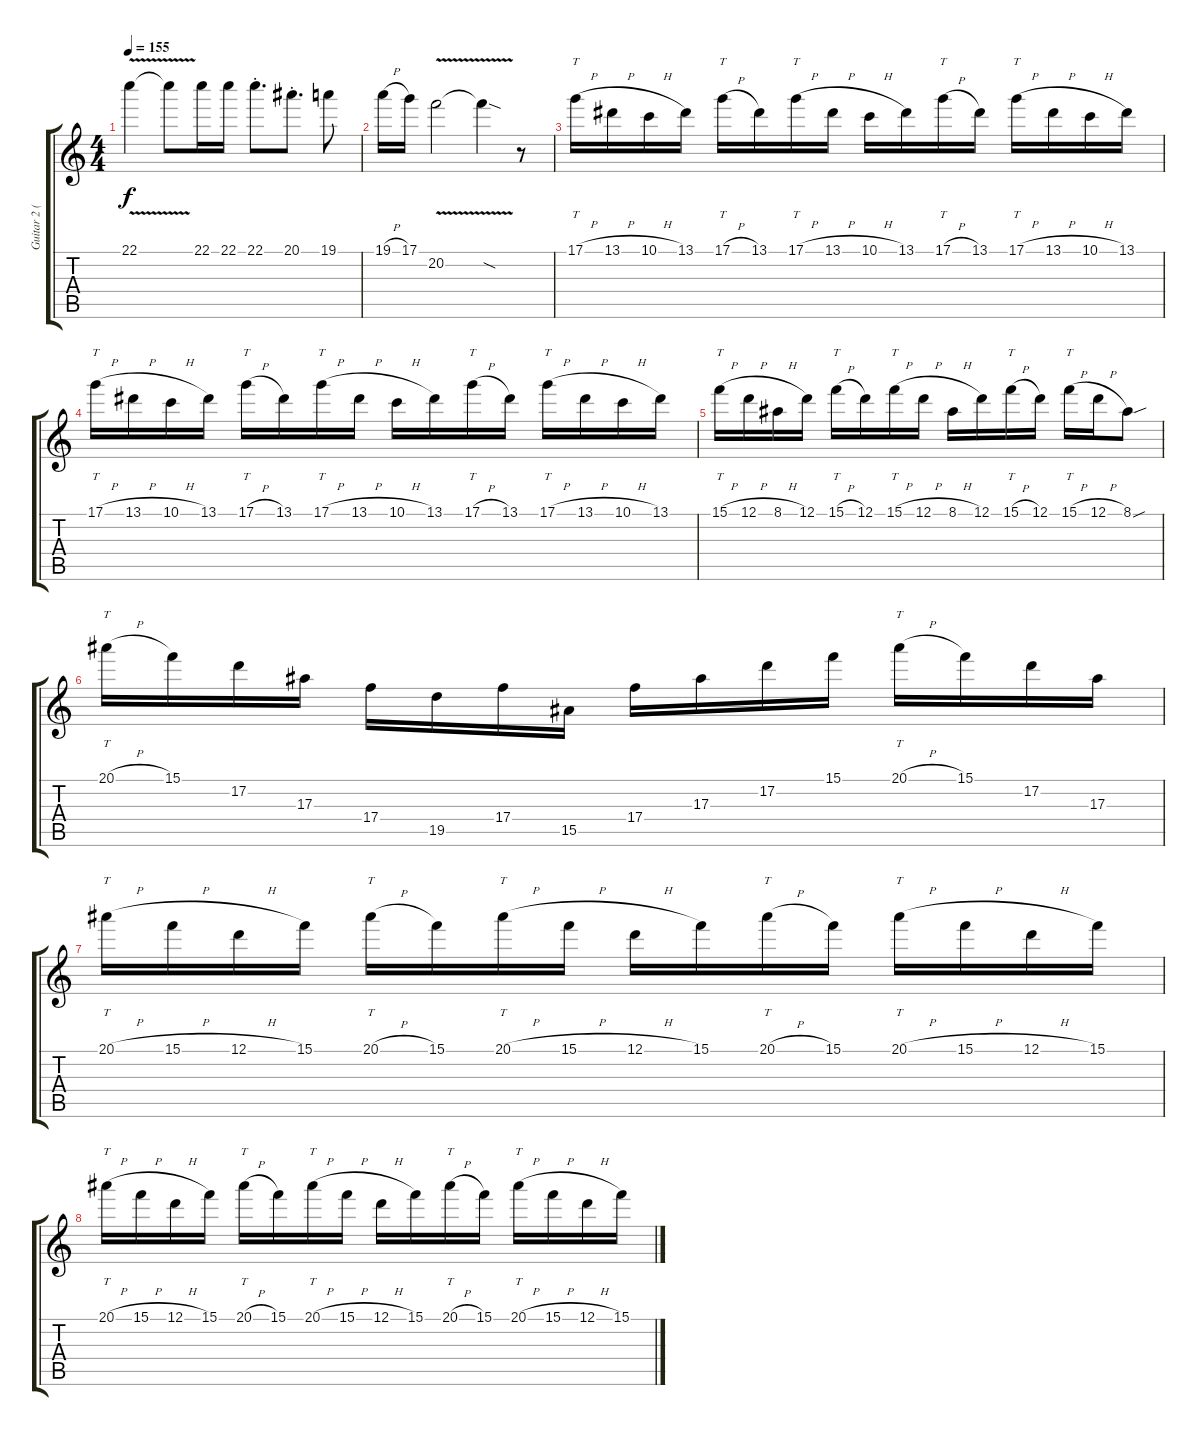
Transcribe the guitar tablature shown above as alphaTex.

\track ("Guitar 2 (Travis Miguel)" "Guitar 2 (") {instrument distortionguitar}
\staff {score tabs}
\tuning (D4 A3 F3 C3 G2 C2) {hide}
\ts (4 4)
\tempo 155
\clef g2
\ks c
22.1{v}.4{dy f} 22.1{t}.8 22.1.16 22.1.16 22.1{st}.8{d} 20.1{st}.8{d} 19.1.8 |
19.1{h}.16 17.1.16 20.2{v}.2 20.2{sod t}.4 r.8 |
17.1{h}.16{tt} 13.1{h}.16 10.1{h}.16 13.1.16 17.1{h}.16{tt} 13.1.16 17.1{h}.16{tt} 13.1{h}.16 10.1{h}.16 13.1.16 17.1{h}.16{tt} 13.1.16 17.1{h}.16{tt} 13.1{h}.16 10.1{h}.16 13.1.16 |
17.1{h}.16{tt} 13.1{h}.16 10.1{h}.16 13.1.16 17.1{h}.16{tt} 13.1.16 17.1{h}.16{tt} 13.1{h}.16 10.1{h}.16 13.1.16 17.1{h}.16{tt} 13.1.16 17.1{h}.16{tt} 13.1{h}.16 10.1{h}.16 13.1.16 |
15.1{h}.16{tt} 12.1{h}.16 8.1{h}.16 12.1.16 15.1{h}.16{tt} 12.1.16 15.1{h}.16{tt} 12.1{h}.16 8.1{h}.16 12.1.16 15.1{h}.16{tt} 12.1.16 15.1{h}.16{tt} 12.1{h}.16 8.1{sou}.8 |
20.1{h}.16{tt} 15.1.16 17.2.16 17.3.16 17.4.16 19.5.16 17.4.16 15.5.16 17.4.16 17.3.16 17.2.16 15.1.16 20.1{h}.16{tt} 15.1.16 17.2.16 17.3.16 |
20.1{h}.16{tt} 15.1{h}.16 12.1{h}.16 15.1.16 20.1{h}.16{tt} 15.1.16 20.1{h}.16{tt} 15.1{h}.16 12.1{h}.16 15.1.16 20.1{h}.16{tt} 15.1.16 20.1{h}.16{tt} 15.1{h}.16 12.1{h}.16 15.1.16 |
20.1{h}.16{tt} 15.1{h}.16 12.1{h}.16 15.1.16 20.1{h}.16{tt} 15.1.16 20.1{h}.16{tt} 15.1{h}.16 12.1{h}.16 15.1.16 20.1{h}.16{tt} 15.1.16 20.1{h}.16{tt} 15.1{h}.16 12.1{h}.16 15.1.16
